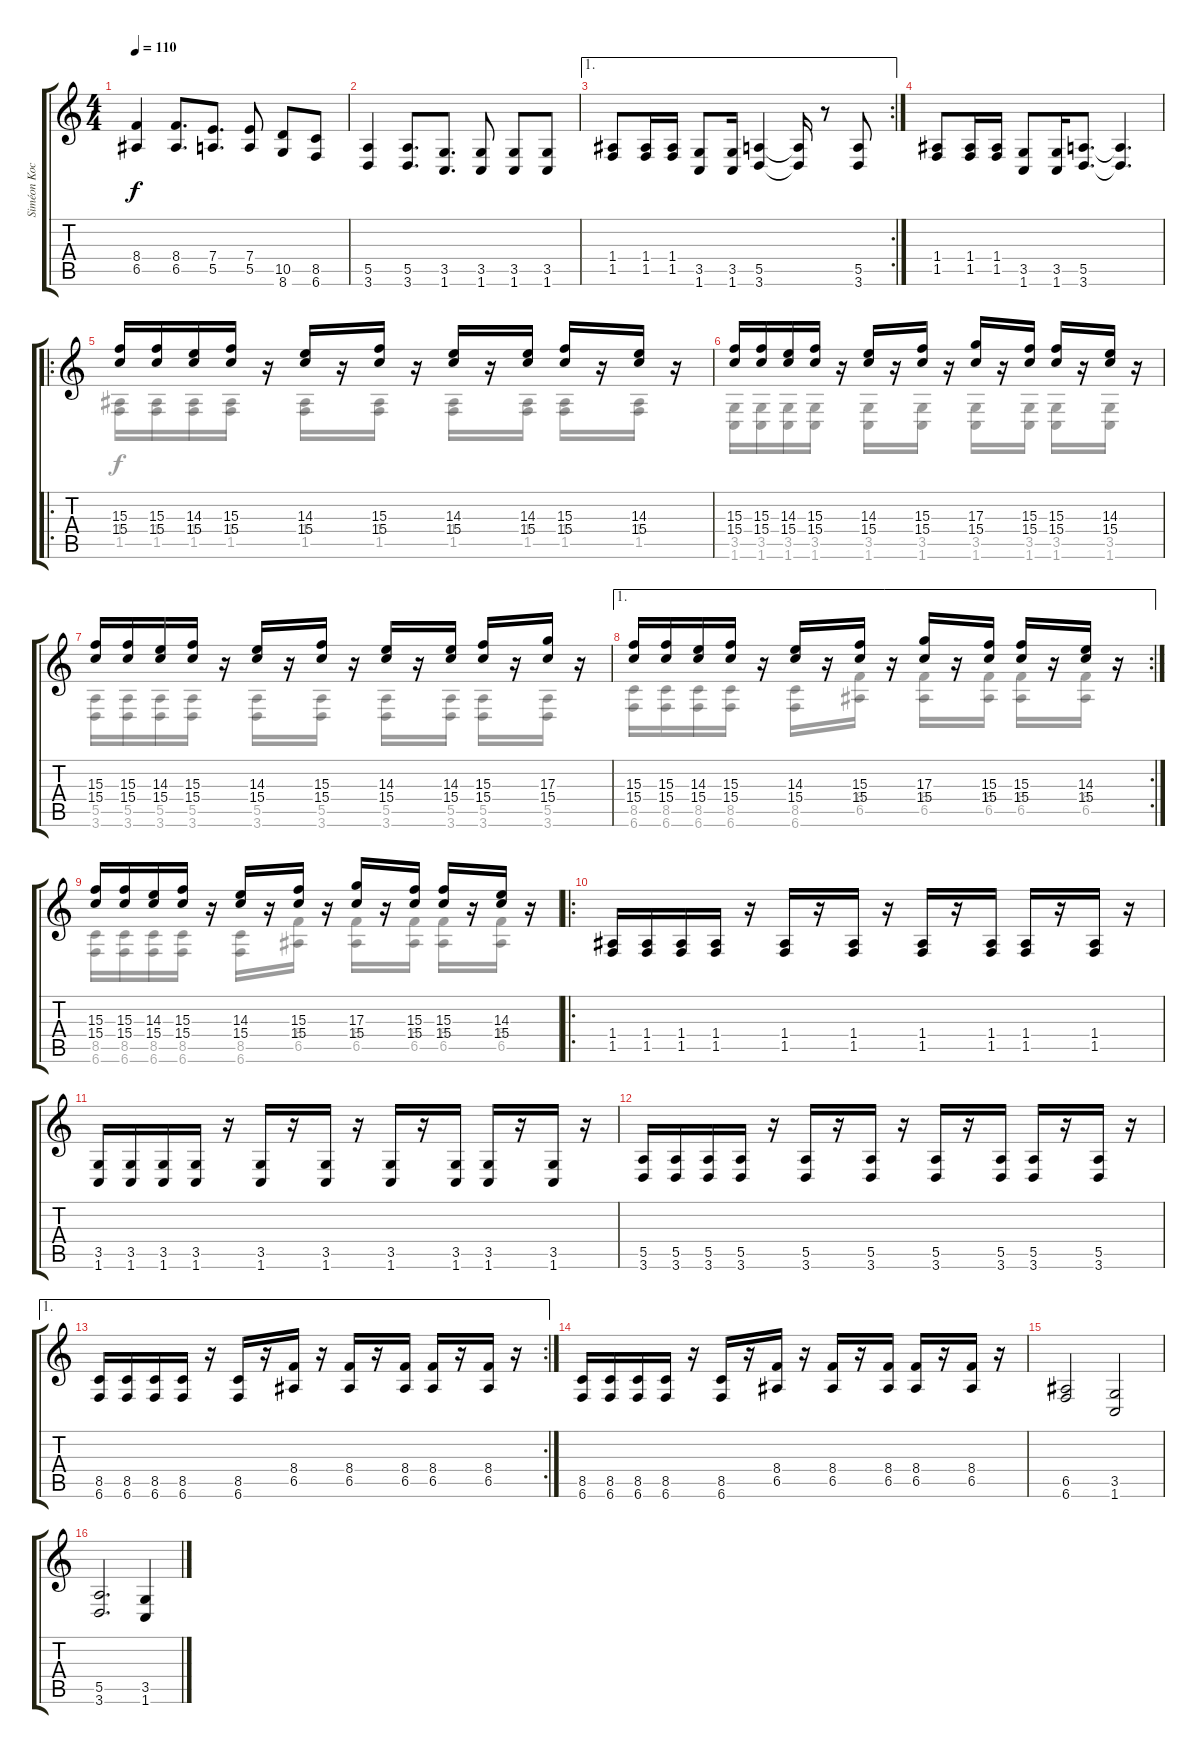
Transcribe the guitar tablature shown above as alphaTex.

\track ("Siméon Koch" "Siméon Koc") {instrument distortionguitar}
\staff {score tabs}
\tuning (B3 Gb3 D3 A2 E2 B1) {hide}
\voice
\ts (4 4)
\tempo 110
\clef g2
\ks c
(8.4 6.5).4{dy f} (8.4 6.5).8{d} (7.4 5.5).8{d} (7.4 5.5).8 (10.5 8.6).8 (8.5 6.6).8 |
(5.5 3.6).4 (5.5 3.6).8{d} (3.5 1.6).8{d} (3.5 1.6).8 (3.5 1.6).8 (3.5 1.6).8 |
\ae 1
\rc 2
(1.4 1.5).8 (1.4 1.5).16 (1.4 1.5).16 (3.5 1.6).8 (3.5 1.6).16 (5.5 3.6).4 (5.5{t} 3.6{t}).16 r.8 (5.5 3.6).8 |
(1.4 1.5).8 (1.4 1.5).16 (1.4 1.5).16 (3.5 1.6).8 (3.5 1.6).16 (5.5 3.6).8{d} (5.5{t} 3.6{t}).4{d} |
\ro
(15.3 15.4).16 (15.3 15.4).16 (14.3 15.4).16 (15.3 15.4).16 r.16 (14.3 15.4).16 r.16 (15.3 15.4).16 r.16 (14.3 15.4).16 r.16 (14.3 15.4).16 (15.3 15.4).16 r.16 (14.3 15.4).16 r.16 |
(15.3 15.4).16 (15.3 15.4).16 (14.3 15.4).16 (15.3 15.4).16 r.16 (14.3 15.4).16 r.16 (15.3 15.4).16 r.16 (17.3 15.4).16 r.16 (15.3 15.4).16 (15.3 15.4).16 r.16 (14.3 15.4).16 r.16 |
(15.3 15.4).16 (15.3 15.4).16 (14.3 15.4).16 (15.3 15.4).16 r.16 (14.3 15.4).16 r.16 (15.3 15.4).16 r.16 (14.3 15.4).16 r.16 (14.3 15.4).16 (15.3 15.4).16 r.16 (17.3 15.4).16 r.16 |
\ae 1
\rc 2
(15.3 15.4).16 (15.3 15.4).16 (14.3 15.4).16 (15.3 15.4).16 r.16 (14.3 15.4).16 r.16 (15.3 15.4).16 r.16 (17.3 15.4).16 r.16 (15.3 15.4).16 (15.3 15.4).16 r.16 (14.3 15.4).16 r.16 |
(15.3 15.4).16 (15.3 15.4).16 (14.3 15.4).16 (15.3 15.4).16 r.16 (14.3 15.4).16 r.16 (15.3 15.4).16 r.16 (17.3 15.4).16 r.16 (15.3 15.4).16 (15.3 15.4).16 r.16 (14.3 15.4).16 r.16 |
\ro
(1.4 1.5).16 (1.4 1.5).16 (1.4 1.5).16 (1.4 1.5).16 r.16 (1.4 1.5).16 r.16 (1.4 1.5).16 r.16 (1.4 1.5).16 r.16 (1.4 1.5).16 (1.4 1.5).16 r.16 (1.4 1.5).16 r.16 |
(3.5 1.6).16 (3.5 1.6).16 (3.5 1.6).16 (3.5 1.6).16 r.16 (3.5 1.6).16 r.16 (3.5 1.6).16 r.16 (3.5 1.6).16 r.16 (3.5 1.6).16 (3.5 1.6).16 r.16 (3.5 1.6).16 r.16 |
(5.5 3.6).16 (5.5 3.6).16 (5.5 3.6).16 (5.5 3.6).16 r.16 (5.5 3.6).16 r.16 (5.5 3.6).16 r.16 (5.5 3.6).16 r.16 (5.5 3.6).16 (5.5 3.6).16 r.16 (5.5 3.6).16 r.16 |
\ae 1
\rc 2
(8.5 6.6).16 (8.5 6.6).16 (8.5 6.6).16 (8.5 6.6).16 r.16 (8.5 6.6).16 r.16 (8.4 6.5).16 r.16 (8.4 6.5).16 r.16 (8.4 6.5).16 (8.4 6.5).16 r.16 (8.4 6.5).16 r.16 |
(8.5 6.6).16 (8.5 6.6).16 (8.5 6.6).16 (8.5 6.6).16 r.16 (8.5 6.6).16 r.16 (8.4 6.5).16 r.16 (8.4 6.5).16 r.16 (8.4 6.5).16 (8.4 6.5).16 r.16 (8.4 6.5).16 r.16 |
(6.5 6.6).2 (3.5 1.6).2 |
(5.5 3.6).2{d} (3.5 1.6).4
\voice
\clef g2
\ottava regular
\simile none
\ks c
|
|
|
|
(1.4 1.5).16 (1.4 1.5).16 (1.4 1.5).16 (1.4 1.5).16 r.16 (1.4 1.5).16 r.16 (1.4 1.5).16 r.16 (1.4 1.5).16 r.16 (1.4 1.5).16 (1.4 1.5).16 r.16 (1.4 1.5).16 r.16 |
(3.5 1.6).16 (3.5 1.6).16 (3.5 1.6).16 (3.5 1.6).16 r.16 (3.5 1.6).16 r.16 (3.5 1.6).16 r.16 (3.5 1.6).16 r.16 (3.5 1.6).16 (3.5 1.6).16 r.16 (3.5 1.6).16 r.16 |
(5.5 3.6).16 (5.5 3.6).16 (5.5 3.6).16 (5.5 3.6).16 r.16 (5.5 3.6).16 r.16 (5.5 3.6).16 r.16 (5.5 3.6).16 r.16 (5.5 3.6).16 (5.5 3.6).16 r.16 (5.5 3.6).16 r.16 |
(8.5 6.6).16 (8.5 6.6).16 (8.5 6.6).16 (8.5 6.6).16 r.16 (8.5 6.6).16 r.16 (8.4 6.5).16 r.16 (8.4 6.5).16 r.16 (8.4 6.5).16 (8.4 6.5).16 r.16 (8.4 6.5).16 r.16 |
(8.5 6.6).16 (8.5 6.6).16 (8.5 6.6).16 (8.5 6.6).16 r.16 (8.5 6.6).16 r.16 (8.4 6.5).16 r.16 (8.4 6.5).16 r.16 (8.4 6.5).16 (8.4 6.5).16 r.16 (8.4 6.5).16 r.16 |
|
|
|
|
|
|
